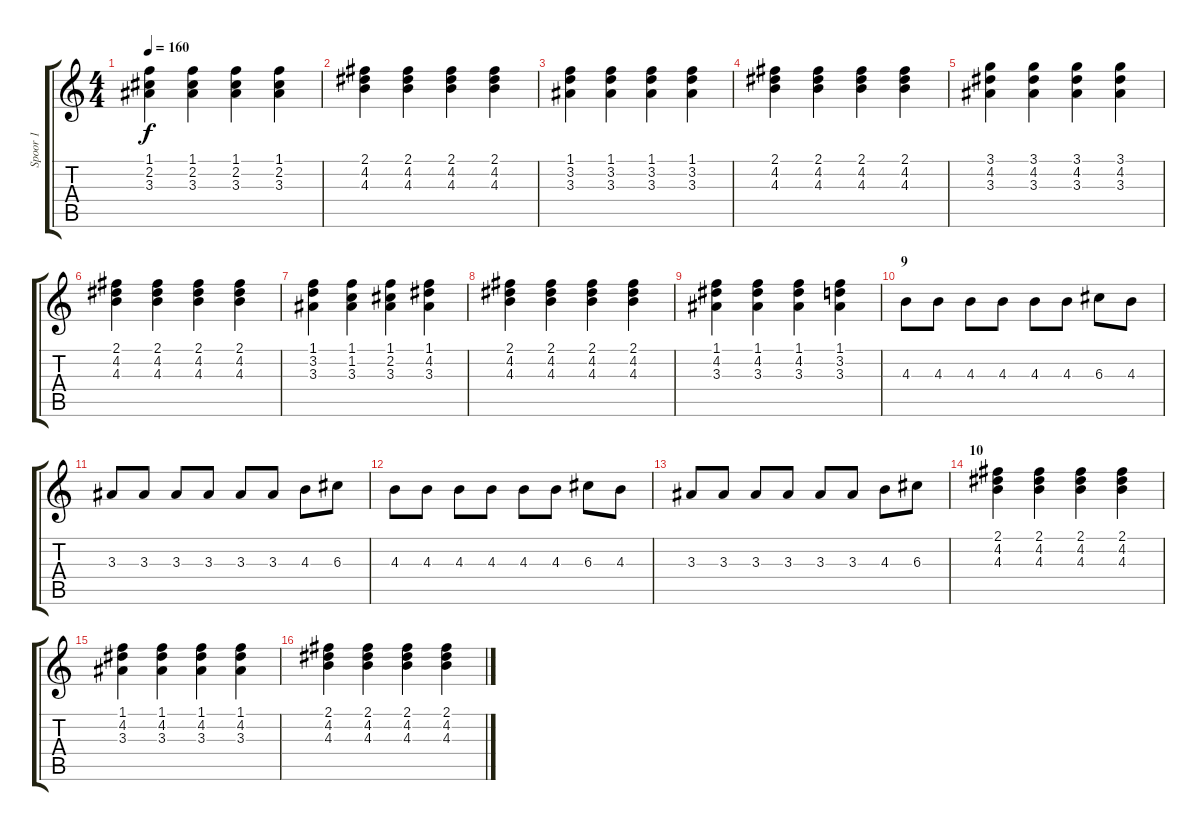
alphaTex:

\track ("Spoor 1" "Spoor 1") {instrument distortionguitar}
\staff {score tabs}
\tuning (E4 B3 G3 D3 A2 E2) {hide}
\ts (4 4)
\tempo 160
\clef g2
\ks c
(1.1 2.2 3.3).4{dy f} (1.1 2.2 3.3).4 (1.1 2.2 3.3).4 (1.1 2.2 3.3).4 |
(2.1 4.2 4.3).4 (2.1 4.2 4.3).4 (2.1 4.2 4.3).4 (2.1 4.2 4.3).4 |
(1.1 3.2 3.3).4 (1.1 3.2 3.3).4 (1.1 3.2 3.3).4 (1.1 3.2 3.3).4 |
(2.1 4.2 4.3).4 (2.1 4.2 4.3).4 (2.1 4.2 4.3).4 (2.1 4.2 4.3).4 |
(3.1 4.2 3.3).4 (3.1 4.2 3.3).4 (3.1 4.2 3.3).4 (3.1 4.2 3.3).4 |
(2.1 4.2 4.3).4 (2.1 4.2 4.3).4 (2.1 4.2 4.3).4 (2.1 4.2 4.3).4 |
(1.1 3.2 3.3).4 (1.1 1.2 3.3).4 (1.1 2.2 3.3).4 (1.1 4.2 3.3).4 |
(2.1 4.2 4.3).4 (2.1 4.2 4.3).4 (2.1 4.2 4.3).4 (2.1 4.2 4.3).4 |
(1.1 4.2 3.3).4 (1.1 4.2 3.3).4 (1.1 4.2 3.3).4 (1.1 3.2 3.3).4 |
\section ("" "9")
4.3.8 4.3.8 4.3.8 4.3.8 4.3.8 4.3.8 6.3.8 4.3.8 |
3.3.8 3.3.8 3.3.8 3.3.8 3.3.8 3.3.8 4.3.8 6.3.8 |
4.3.8 4.3.8 4.3.8 4.3.8 4.3.8 4.3.8 6.3.8 4.3.8 |
3.3.8 3.3.8 3.3.8 3.3.8 3.3.8 3.3.8 4.3.8 6.3.8 |
\section ("" "10")
(2.1 4.2 4.3).4 (2.1 4.2 4.3).4 (2.1 4.2 4.3).4 (2.1 4.2 4.3).4 |
(1.1 4.2 3.3).4 (1.1 4.2 3.3).4 (1.1 4.2 3.3).4 (1.1 4.2 3.3).4 |
(2.1 4.2 4.3).4 (2.1 4.2 4.3).4 (2.1 4.2 4.3).4 (2.1 4.2 4.3).4
